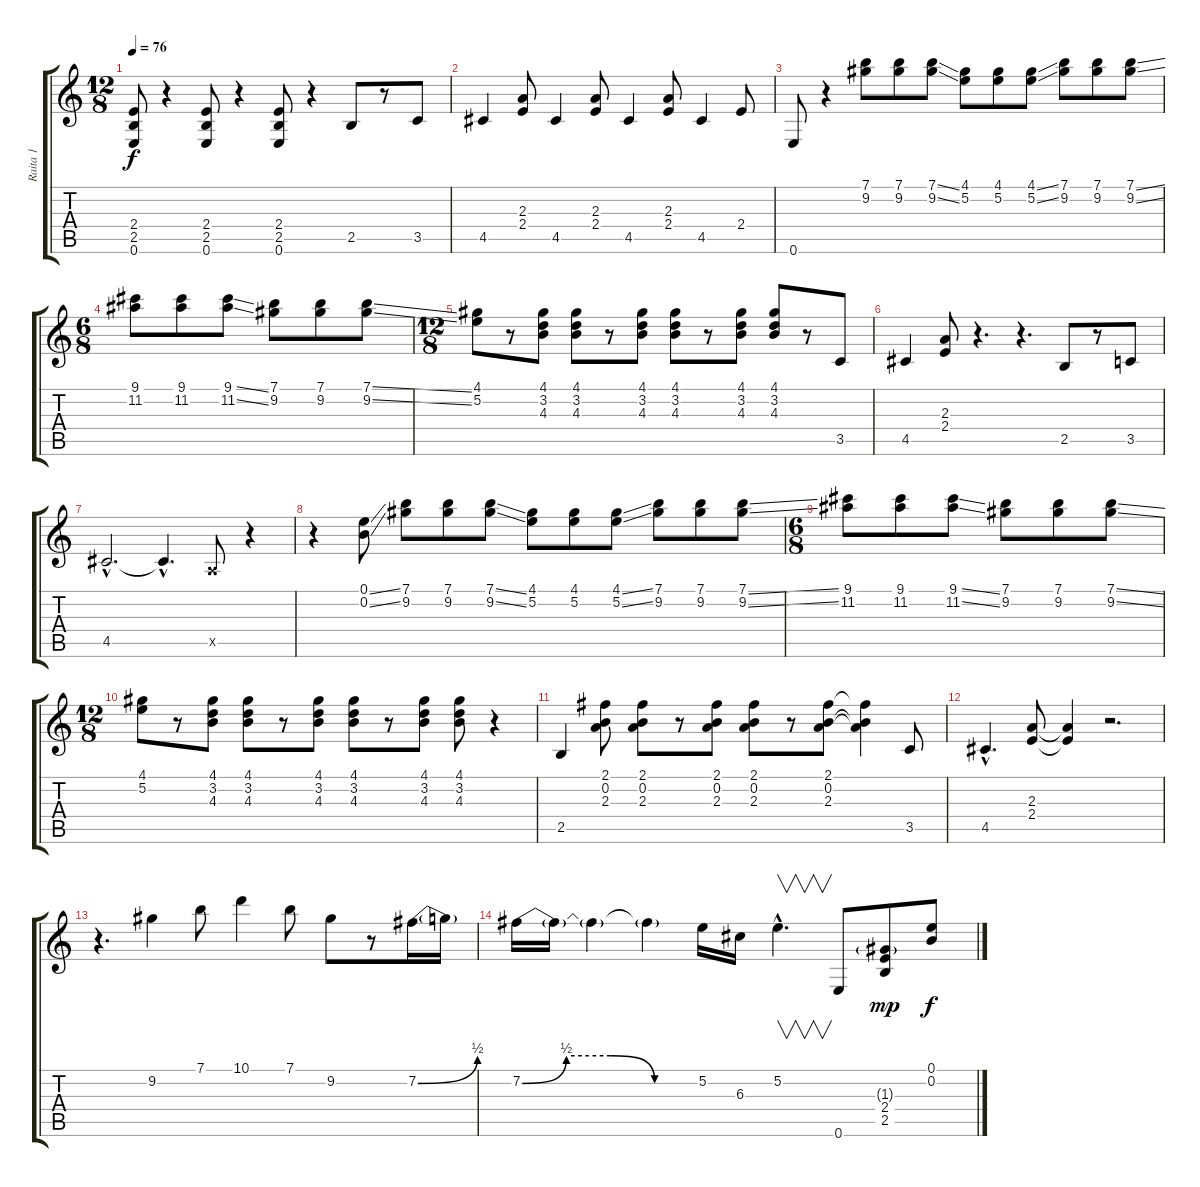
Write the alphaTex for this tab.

\track ("Raita 1" "Raita 1") {instrument acousticguitarsteel}
\staff {score tabs}
\tuning (E4 B3 G3 D3 A2 E2) {hide}
\ts (12 8)
\tempo 76
\clef g2
\ks c
(2.4 2.5 0.6).8{dy f} r.4 (2.4 2.5 0.6).8 r.4 (2.4 2.5 0.6).8 r.4 2.5.8 r.8 3.5.8 |
4.5.4 (2.3 2.4).8 4.5.4 (2.3 2.4).8 4.5.4 (2.3 2.4).8 4.5.4 2.4.8 |
0.6.8 r.4 (7.1 9.2).8 (7.1 9.2).8 (7.1{ss} 9.2{ss}).8 (4.1 5.2).8 (4.1 5.2).8 (4.1{ss} 5.2{ss}).8 (7.1 9.2).8 (7.1 9.2).8 (7.1{ss} 9.2{ss}).8 |
\ts (6 8)
(9.1 11.2).8 (9.1 11.2).8 (9.1{ss} 11.2{ss}).8 (7.1 9.2).8 (7.1 9.2).8 (7.1{ss} 9.2{ss}).8 |
\ts (12 8)
(4.1 5.2).8 r.8 (4.1 3.2 4.3).8 (4.1 3.2 4.3).8 r.8 (4.1 3.2 4.3).8 (4.1 3.2 4.3).8 r.8 (4.1 3.2 4.3).8 (4.1 3.2 4.3).8 r.8 3.5.8 |
4.5.4 (2.3 2.4).8 r.4{d} r.4{d} 2.5.8 r.8 3.5.8 |
4.5{hac}.2{d} 4.5{hac t}.4{d} 0.5{x}.8 r.4 |
r.4 (0.1{ss} 0.2{ss}).8 (7.1 9.2).8 (7.1 9.2).8 (7.1{ss} 9.2{ss}).8 (4.1 5.2).8 (4.1 5.2).8 (4.1{ss} 5.2{ss}).8 (7.1 9.2).8 (7.1 9.2).8 (7.1{ss} 9.2{ss}).8 |
\ts (6 8)
(9.1 11.2).8 (9.1 11.2).8 (9.1{ss} 11.2{ss}).8 (7.1 9.2).8 (7.1 9.2).8 (7.1{ss} 9.2{ss}).8 |
\ts (12 8)
(4.1 5.2).8 r.8 (4.1 3.2 4.3).8 (4.1 3.2 4.3).8 r.8 (4.1 3.2 4.3).8 (4.1 3.2 4.3).8 r.8 (4.1 3.2 4.3).8 (4.1 3.2 4.3).8 r.4 |
2.5.4 (2.1 0.2 2.3).8 (2.1 0.2 2.3).8 r.8 (2.1 0.2 2.3).8 (2.1 0.2 2.3).8 r.8 (2.1 0.2 2.3).8 (2.1{t} 0.2{t} 2.3{t}).4 3.5.8 |
4.5{hac}.4{d} (2.3 2.4).8 (2.3{t} 2.4{t}).4 r.2{d} |
r.4{d} 9.2.4 7.1.8 10.1.4 7.1.8 9.2.8 r.8 7.2{be (bend 0 0 60 2)}.16 7.2{t}.16 |
7.2{be (custom 0 0 15 2 30 2 45 0 60 0)}.16 7.2{t}.16 7.2{t}.4 7.2{t}.4 5.2.16 6.3.16 5.2{hac}.4{v d} 0.6.8 (1.3{g} 2.4 2.5).8{dy mp} (0.1 0.2).8{dy f}
